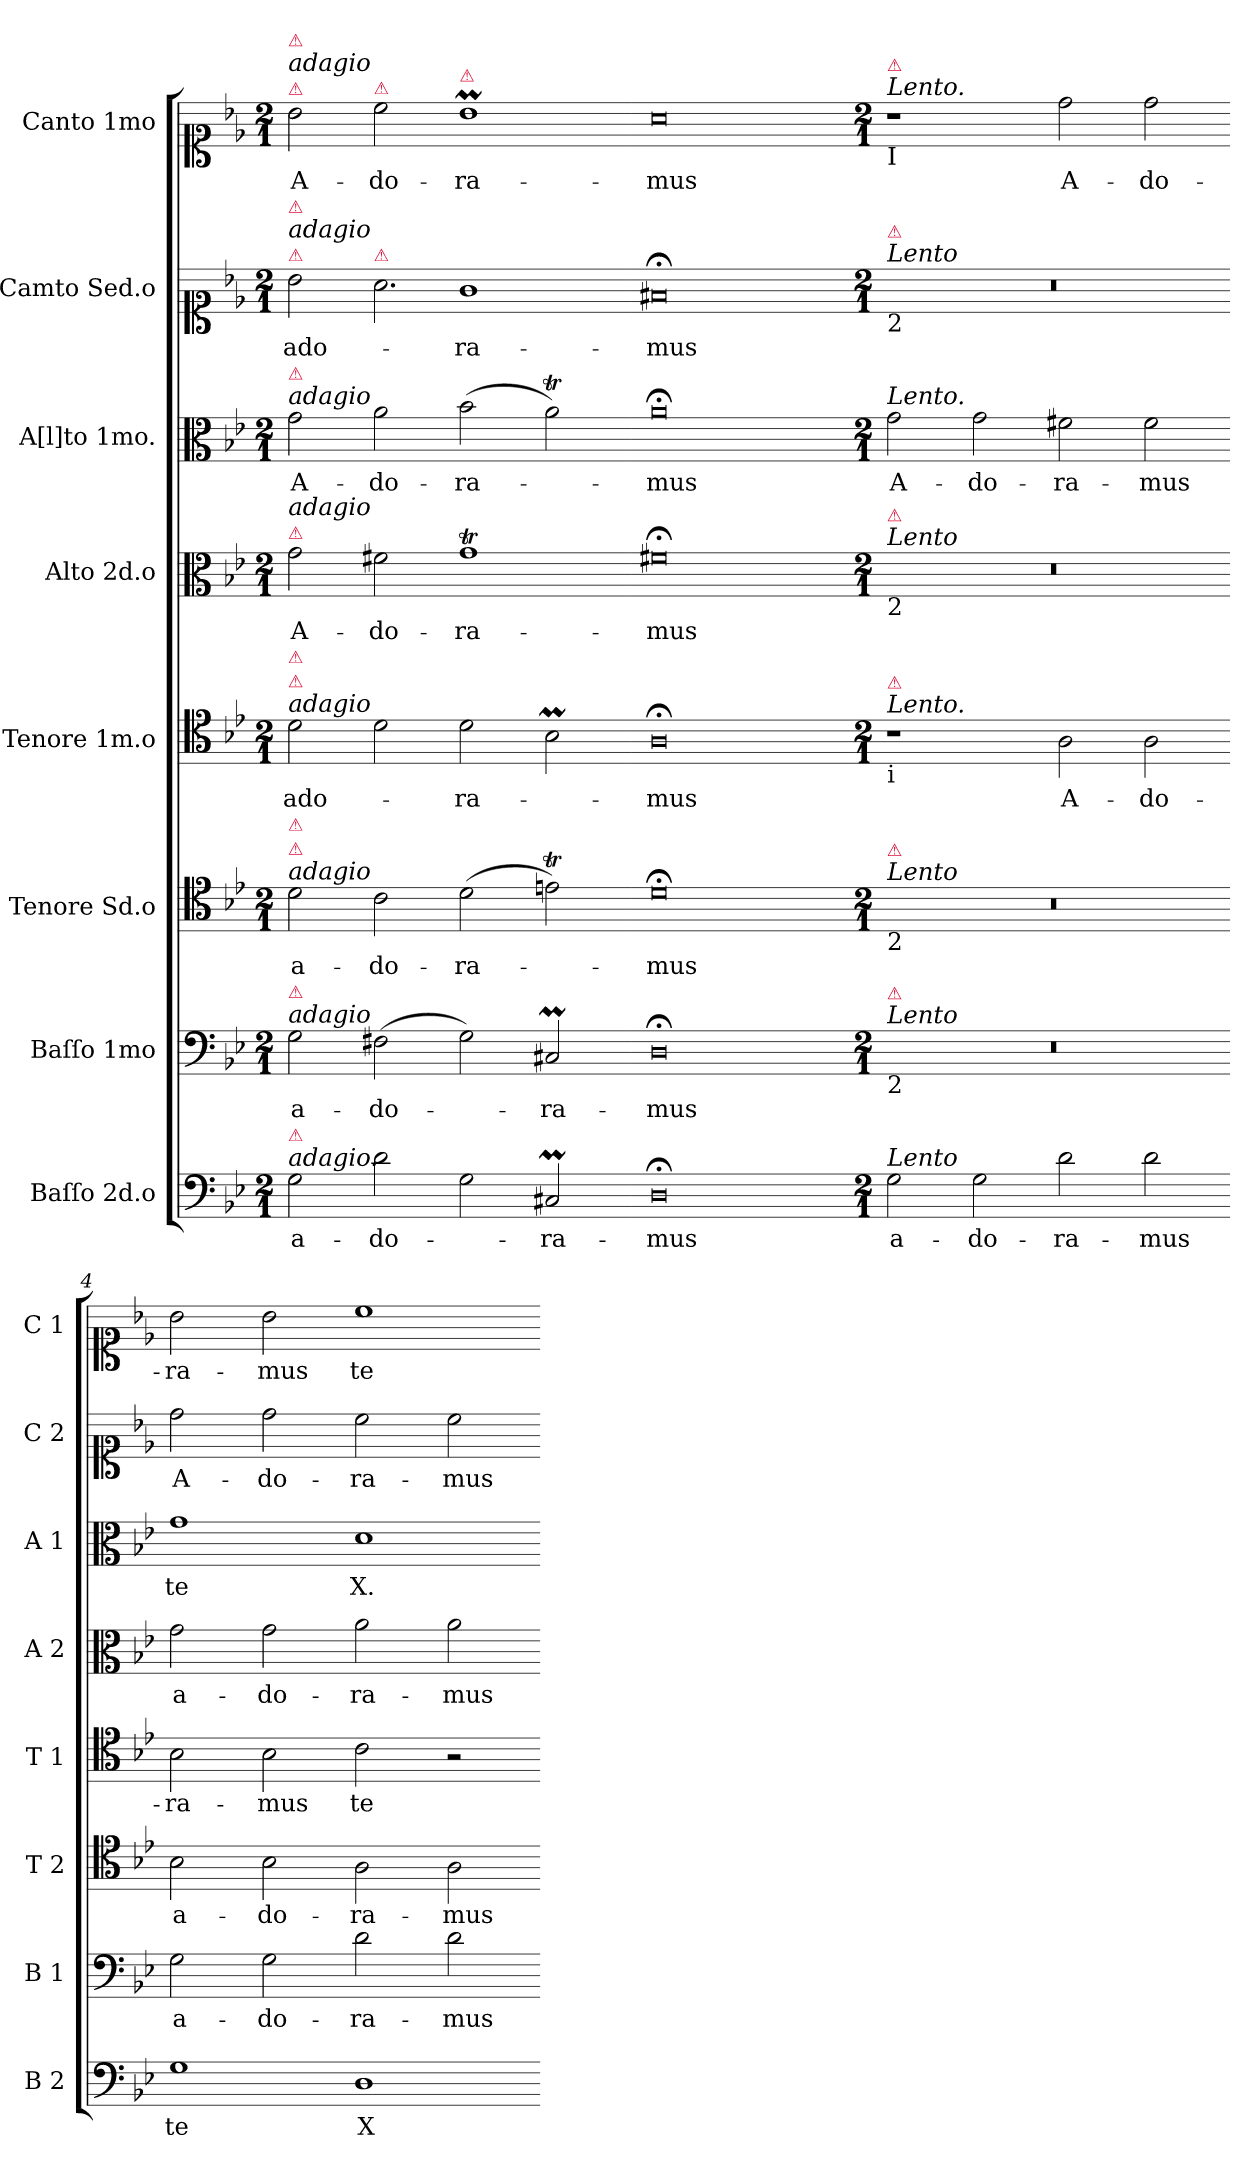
**kern	**text	**kern	**text	**kern	**text	**kern	**text	**kern	**text	**kern	**text	**kern	**text	**kern	**text
*part8	*part8	*part7	*part7	*part6	*part6	*part5	*part5	*part4	*part4	*part3	*part3	*part2	*part2	*part1	*part1
*staff8	*staff8	*staff7	*staff7	*staff6	*staff6	*staff5	*staff5	*staff4	*staff4	*staff3	*staff3	*staff2	*staff2	*staff1	*staff1
*I"Baſſo 2d.o	*	*I"Baſſo 1mo	*	*I"Tenore Sd.o	*	*I"Tenore 1m.o	*	*I"Alto 2d.o	*	*I"A[l]to 1mo.	*	*I"Camto Sed.o	*	*I"Canto 1mo	*
*I'B 2	*	*I'B 1	*	*I'T 2	*	*I'T 1	*	*I'A 2	*	*I'A 1	*	*I'C 2	*	*I'C 1	*
*clefF4	*	*clefF4	*	*clefC4	*	*clefC4	*	*clefC3	*	*clefC3	*	*clefC1	*	*clefC1	*
*k[b-e-]	*	*k[b-e-]	*	*k[b-e-]	*	*k[b-e-]	*	*k[b-e-]	*	*k[b-e-]	*	*k[b-e-]	*	*k[b-e-]	*
*M2/1	*	*M2/1	*	*M2/1	*	*M2/1	*	*M2/1	*	*M2/1	*	*M2/1	*	*M2/1	*
=1	=1	=1	=1	=1	=1	=1	=1	=1	=1	=1	=1	=1	=1	=1	=1
!	!	!	!	!	!	!	!	!	!	!	!	!	!	!LO:TX:a:color=crimson:t=⚠	!
!	!	!	!	!	!	!	!	!	!	!	!	!	!	!LO:TX:a:i:t=adagio	!
!	!	!	!	!	!	!	!	!	!	!	!	!	!	!LO:TX:a:color=crimson:t=⚠	!
!	!	!	!	!	!	!	!	!	!	!	!	!LO:TX:a:color=crimson:t=⚠	!	!	!
!	!	!	!	!	!	!	!	!	!	!	!	!LO:TX:a:i:t=adagio	!	!	!
!	!	!	!	!	!	!	!	!	!	!	!	!LO:TX:a:color=crimson:t=⚠	!	!	!
!	!	!	!	!	!	!	!	!	!	!LO:TX:a:i:t=adagio	!	!	!	!	!
!	!	!	!	!	!	!	!	!	!	!LO:TX:a:color=crimson:t=⚠	!	!	!	!	!
!	!	!	!	!	!	!	!	!LO:TX:a:color=crimson:t=⚠	!	!	!	!	!	!	!
!	!	!	!	!	!	!	!	!LO:TX:a:i:t=adagio	!	!	!	!	!	!	!
!	!	!	!	!	!	!LO:TX:a:i:t=adagio	!	!	!	!	!	!	!	!	!
!	!	!	!	!	!	!LO:TX:a:color=crimson:t=⚠	!	!	!	!	!	!	!	!	!
!	!	!	!	!	!	!LO:TX:a:color=crimson:t=⚠	!	!	!	!	!	!	!	!	!
!	!	!	!	!LO:TX:a:i:t=adagio	!	!	!	!	!	!	!	!	!	!	!
!	!	!	!	!LO:TX:a:color=crimson:t=⚠	!	!	!	!	!	!	!	!	!	!	!
!	!	!	!	!LO:TX:a:color=crimson:t=⚠	!	!	!	!	!	!	!	!	!	!	!
!	!	!LO:TX:a:i:t=adagio	!	!	!	!	!	!	!	!	!	!	!	!	!
!	!	!LO:TX:a:color=crimson:t=⚠	!	!	!	!	!	!	!	!	!	!	!	!	!
!LO:TX:a:i:t=adagio.	!	!	!	!	!	!	!	!	!	!	!	!	!	!	!
!LO:TX:a:color=crimson:t=⚠	!	!	!	!	!	!	!	!	!	!	!	!	!	!	!
2G\	a-	2G\	a-	2d\	a-	2d\	ado-	2g\	A-	2g\	A-	2b-\	ado-	2b-\	A-
!	!	!	!	!	!	!	!	!	!	!	!	!	!	!LO:TX:a:color=crimson:t=⚠	!
!	!	!	!	!	!	!	!	!	!	!	!	!LO:TX:a:color=crimson:t=⚠	!	!	!
!	!	!	!	!	!	!	!	!	!	!	!	!LO:N:vis=2.	!	!	!
2d\	-do-	(>2F#X\	-do-	2c\	-do-	2d\	.	2f#X\	-do-	2a\	-do-	2a\	.	2cc\	-do-
!	!	!	!	!	!	!	!	!	!	!	!	!	!	!LO:TX:a:color=crimson:t=⚠	!
2G\	.	2G\)	.	(>2d\	-ra-	2d\	-ra-	1gT	-ra-	(>2b-\	-ra-	1g	-ra-	1b-M	-ra-
2C#Xm/	-ra-	2C#Xm/	-ra-	2ent\)	.	2B-M\	.	.	.	2at\)	.	.	.	.	.
=2-	=2-	=2-	=2-	=2-	=2-	=2-	=2-	=2-	=2-	=2-	=2-	=2-	=2-	=2-	=2-
0D;	-mus	0D;	-mus	0d;	-mus	0A;	-mus	0f#X;	-mus	0a;	-mus	0f#X;	-mus	0a	-mus
=3-	=3-	=3-	=3-	=3-	=3-	=3-	=3-	=3-	=3-	=3-	=3-	=3-	=3-	=3-	=3-
*M2/1	*	*M2/1	*	*M2/1	*	*M2/1	*	*M2/1	*	*M2/1	*	*M2/1	*	*M2/1	*
!	!	!	!	!	!	!	!	!	!	!	!	!	!	!LO:TX:a:i:t=Lento.	!
!	!	!	!	!	!	!	!	!	!	!	!	!	!	!LO:TX:a:color=crimson:t=⚠	!
!	!	!	!	!	!	!	!	!	!	!	!	!	!	!LO:TX:b:t=I	!
!	!	!	!	!	!	!	!	!	!	!	!	!LO:TX:b:t=2	!	!	!
!	!	!	!	!	!	!	!	!	!	!	!	!LO:TX:a:i:t=Lento	!	!	!
!	!	!	!	!	!	!	!	!	!	!	!	!LO:TX:a:color=crimson:t=⚠	!	!	!
!	!	!	!	!	!	!	!	!	!	!LO:TX:a:i:t=Lento.	!	!	!	!	!
!	!	!	!	!	!	!	!	!LO:TX:b:t=2	!	!	!	!	!	!	!
!	!	!	!	!	!	!	!	!LO:TX:a:i:t=Lento	!	!	!	!	!	!	!
!	!	!	!	!	!	!	!	!LO:TX:a:color=crimson:t=⚠	!	!	!	!	!	!	!
!	!	!	!	!	!	!LO:TX:b:t=i	!	!	!	!	!	!	!	!	!
!	!	!	!	!	!	!LO:TX:a:i:t=Lento.	!	!	!	!	!	!	!	!	!
!	!	!	!	!	!	!LO:TX:a:color=crimson:t=⚠	!	!	!	!	!	!	!	!	!
!	!	!	!	!LO:TX:b:t=2	!	!	!	!	!	!	!	!	!	!	!
!	!	!	!	!LO:TX:a:i:t=Lento	!	!	!	!	!	!	!	!	!	!	!
!	!	!	!	!LO:TX:a:color=crimson:t=⚠	!	!	!	!	!	!	!	!	!	!	!
!	!	!LO:TX:b:t=2	!	!	!	!	!	!	!	!	!	!	!	!	!
!	!	!LO:TX:a:i:t=Lento	!	!	!	!	!	!	!	!	!	!	!	!	!
!	!	!LO:TX:a:color=crimson:t=⚠	!	!	!	!	!	!	!	!	!	!	!	!	!
!LO:TX:a:i:t=Lento	!	!	!	!	!	!	!	!	!	!	!	!	!	!	!
2G\	a-	0r	.	0r	.	1r	.	0r	.	2g\	A-	0r	.	1r	.
2G\	-do-	.	.	.	.	.	.	.	.	2g\	-do-	.	.	.	.
2d\	-ra-	.	.	.	.	2A\	A-	.	.	2f#X\	-ra-	.	.	2dd\	A-
2d\	-mus	.	.	.	.	2A\	-do-	.	.	2f#\	-mus	.	.	2dd\	-do-
=4-	=4-	=4-	=4-	=4-	=4-	=4-	=4-	=4-	=4-	=4-	=4-	=4-	=4-	=4-	=4-
1G	te	2G\	a-	2B-\	a-	2B-\	-ra-	2g\	a-	1g	te	2dd\	A-	2b-\	-ra-
.	.	2G\	-do-	2B-\	-do-	2B-\	-mus	2g\	-do-	.	.	2dd\	-do-	2b-\	-mus
1D	X-	2d\	-ra-	2A\	-ra-	2c\	te	2a\	-ra-	1d	X.-	2cc\	-ra-	1cc	te
.	.	2d\	-mus	2A\	-mus	2r	.	2a\	-mus	.	.	2cc\	-mus	.	.
=-	=-	=-	=-	=-	=-	=-	=-	=-	=-	=-	=-	=-	=-	=-	=-
*-	*-	*-	*-	*-	*-	*-	*-	*-	*-	*-	*-	*-	*-	*-	*-
